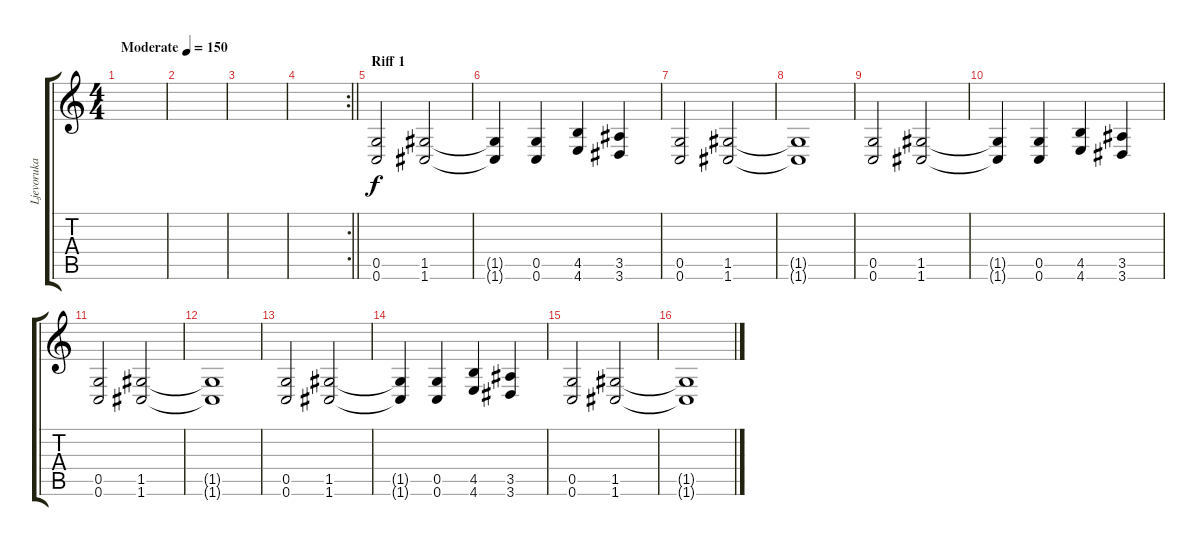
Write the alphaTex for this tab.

\track ("Ljevoruka Bokasa - Deny" "Ljevoruka ") {instrument distortionguitar}
\staff {score tabs}
\tuning (D4 A3 F3 C3 G2 C2) {hide}
\ts (4 4)
\tempo (150 "Moderate")
\clef g2
\ks c
|
|
|
\rc 2
\barLineRight lightlight
|
\section ("" "Riff 1")
(0.5 0.6).2 (1.5 1.6).2 |
(1.5{t} 1.6{t}).4 (0.5 0.6).4 (4.5 4.6).4 (3.5 3.6).4 |
(0.5 0.6).2 (1.5 1.6).2 |
(1.5{t} 1.6{t}).1 |
(0.5 0.6).2 (1.5 1.6).2 |
(1.5{t} 1.6{t}).4 (0.5 0.6).4 (4.5 4.6).4 (3.5 3.6).4 |
(0.5 0.6).2 (1.5 1.6).2 |
(1.5{t} 1.6{t}).1 |
(0.5 0.6).2 (1.5 1.6).2 |
(1.5{t} 1.6{t}).4 (0.5 0.6).4 (4.5 4.6).4 (3.5 3.6).4 |
(0.5 0.6).2 (1.5 1.6).2 |
(1.5{t} 1.6{t}).1
